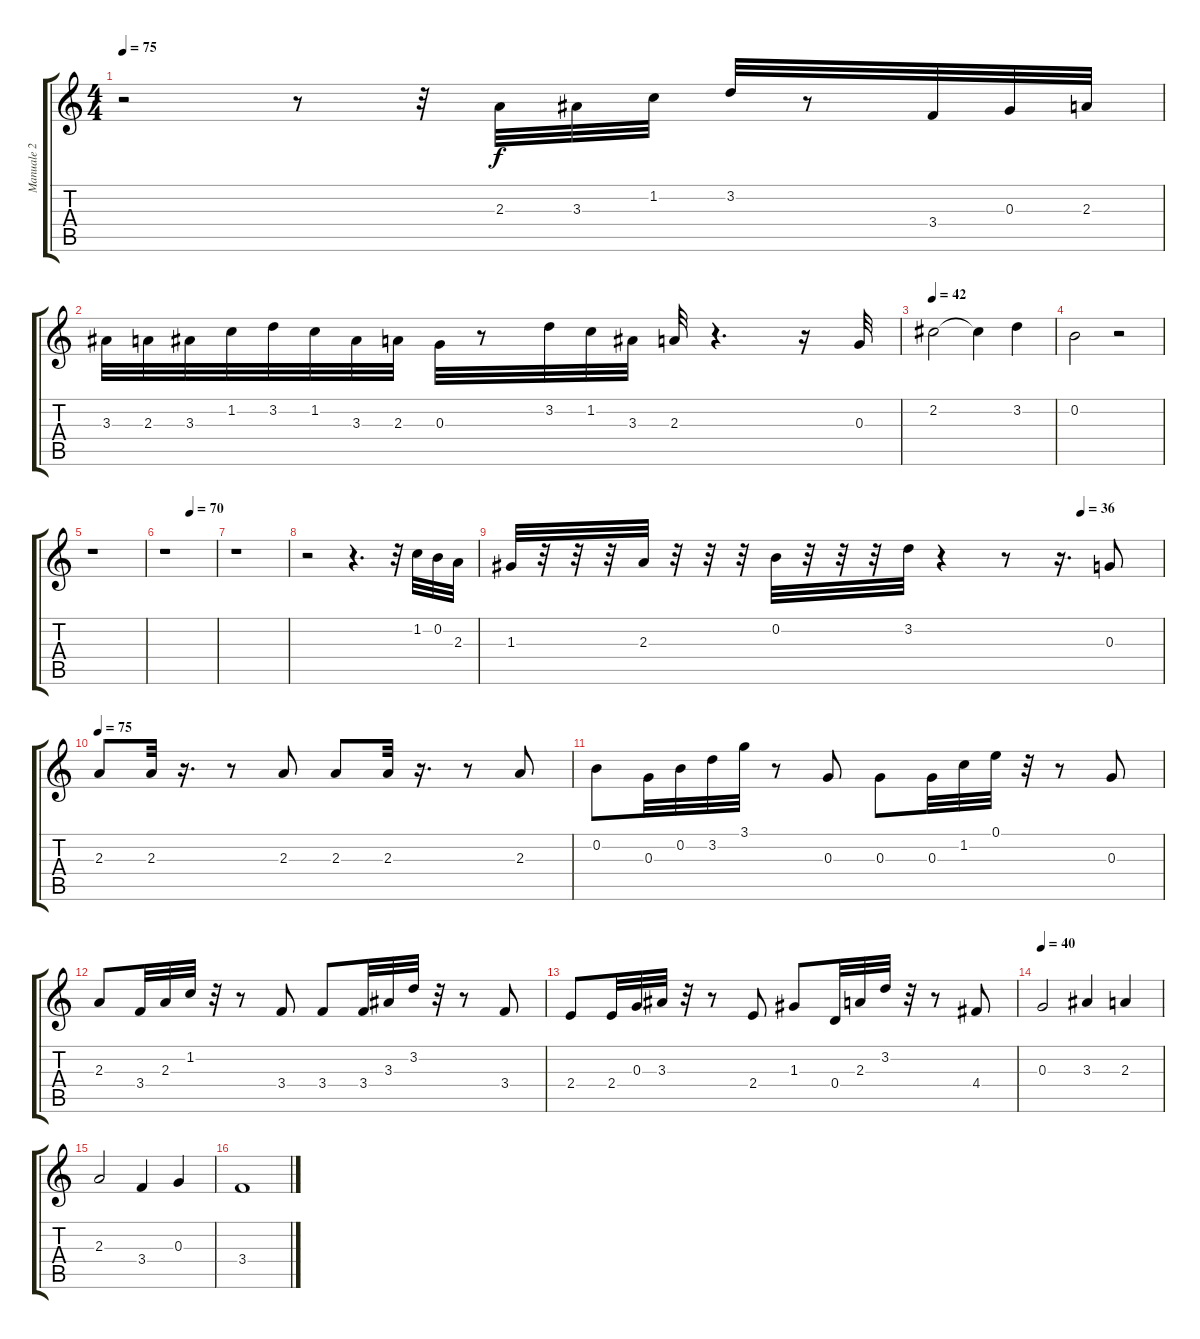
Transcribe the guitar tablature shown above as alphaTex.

\track ("Manuale 2" "Manuale 2") {instrument overdrivenguitar}
\staff {score tabs}
\tuning (E4 B3 G3 D3 A2 E2) {hide}
\ts (4 4)
\tempo 75
\clef g2
\ks c
r.2{dy f} r.8 r.32 2.3.32 3.3.32 1.2.32 3.2.32 r.8 3.4.32 0.3.32 2.3.32 |
3.3.32 2.3.32 3.3.32 1.2.32 3.2.32 1.2.32 3.3.32 2.3.32 0.3.32 r.8 3.2.32 1.2.32 3.3.32 2.3.32 r.4{d} r.16 0.3.32 |
\tempo 42
2.2.2 2.2{t}.4 3.2.4 |
0.2.2 r.2 |
r.1 |
\tempo (70 0.5)
r.1 |
r.1 |
r.2 r.4{d} r.32 1.2.32 0.2.32 2.3.32 |
\tempo (36 0.875)
1.3.32 r.32 r.32 r.32 2.3.32 r.32 r.32 r.32 0.2.32 r.32 r.32 r.32 3.2.32 r.4 r.8 r.16{d} 0.3.8 |
\tempo 75
2.3.8 2.3.32 r.16{d} r.8 2.3.8 2.3.8 2.3.32 r.16{d} r.8 2.3.8 |
0.2.8 0.3.32 0.2.32 3.2.32 3.1.32 r.8 0.3.8 0.3.8 0.3.32 1.2.32 0.1.32 r.32 r.8 0.3.8 |
2.3.8 3.4.32 2.3.32 1.2.32 r.32 r.8 3.4.8 3.4.8 3.4.32 3.3.32 3.2.32 r.32 r.8 3.4.8 |
2.4.8 2.4.32 0.3.32 3.3.32 r.32 r.8 2.4.8 1.3.8 0.4.32 2.3.32 3.2.32 r.32 r.8 4.4.8 |
\tempo 40
0.3.2 3.3.4 2.3.4 |
2.3.2 3.4.4 0.3.4 |
3.4.1
